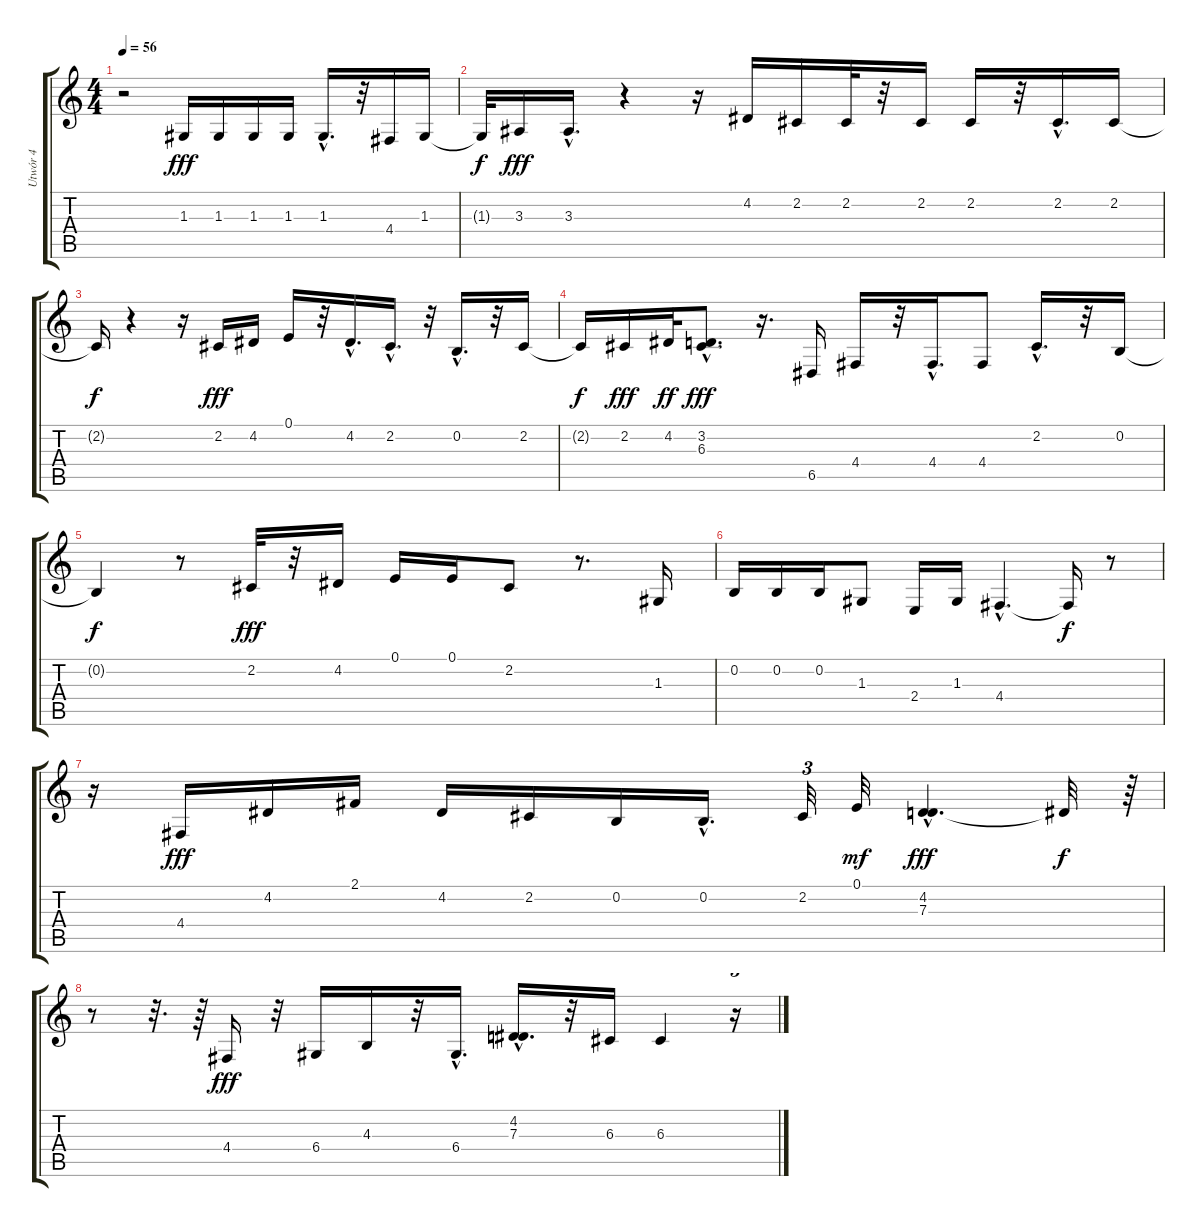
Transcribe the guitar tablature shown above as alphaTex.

\track ("Utwór 4" "Utwór 4") {instrument synthvoice}
\staff {score tabs}
\tuning (E4 B3 G3 D3 A2 E2) {hide}
\ts (4 4)
\tempo 56
\clef g2
\ks c
r.2{dy f} 1.3.16{dy fff} 1.3.16 1.3.16 1.3.16 1.3{hac}.16{d} r.32 4.4.16 1.3.16 |
1.3{t}.32{dy f} 3.3.16{dy fff} 3.3{hac}.16{d} r.4 r.16 4.2.16 2.2.16 2.2.32 r.32 2.2.16 2.2.16 r.32 2.2{hac}.16{d} 2.2.16 |
2.2{t}.16{dy f} r.4 r.16 2.2.16{dy fff} 4.2.16 0.1.16 r.32 4.2{hac}.16{d} 2.2{hac}.16{d} r.32 0.2{hac}.16{d} r.32 2.2.16 |
2.2{t}.16{dy f} 2.2.16{dy fff} 4.2.32{dy ff} (3.2{hac} 6.3{hac}).8{d dy fff} r.16{d} 6.5.16 4.4.16 r.32 4.4{hac}.16{d} 4.4.8 2.2{hac}.16{d} r.32 0.2.16 |
0.2{t}.4{dy f} r.8 2.2.32{dy fff} r.32 4.2.16 0.1.16 0.1.16 2.2.8 r.8{d} 1.3.16 |
0.2.16 0.2.16 0.2.16 1.3.8 2.4.16 1.3.16 4.4{hac}.4{d} 4.4{t}.16{dy f} r.8 |
r.16 4.4.16{dy fff} 4.2.16 2.1.16 4.2.16 2.2.16 0.2.16 0.2{hac}.16{d} 2.2.32{tu (3 2)} 0.1.32{dy mf} (4.2{hac} 7.3{hac}).4{d dy fff} 4.2{t}.32{dy f} r.64{tu (3 2)} |
r.8 r.32{d} r.64 4.4.16{dy fff} r.32 6.4.16 4.3.16 r.32 6.4{hac}.16{d} (4.2{hac} 7.3{hac}).16{d} r.32 6.3.16 6.3.4 r.16{tu (3 2)}
